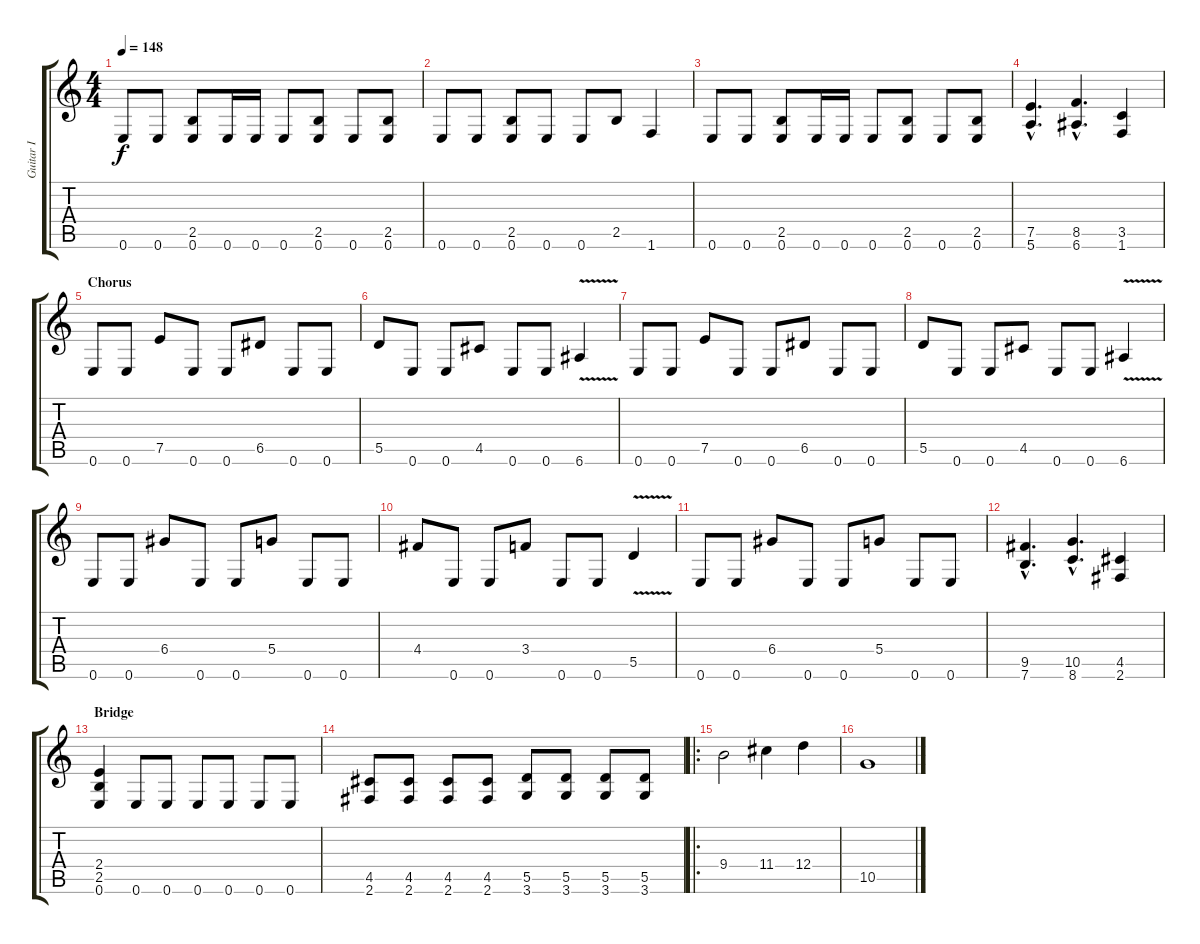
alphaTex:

\track ("Guitar I" "Guitar I") {instrument distortionguitar}
\staff {score tabs}
\tuning (E4 B3 G3 D3 A2 E2) {hide}
\ts (4 4)
\tempo 148
\clef g2
\ks c
0.6.8{dy f} 0.6.8 (2.5 0.6).8 0.6.16 0.6.16 0.6.8 (2.5 0.6).8 0.6.8 (2.5 0.6).8 |
0.6.8 0.6.8 (2.5 0.6).8 0.6.8 0.6.8 2.5.8 1.6.4 |
0.6.8 0.6.8 (2.5 0.6).8 0.6.16 0.6.16 0.6.8 (2.5 0.6).8 0.6.8 (2.5 0.6).8 |
(7.5{hac} 5.6{hac}).4{d} (8.5{hac} 6.6{hac}).4{d} (3.5 1.6).4 |
\section ("" "Chorus")
0.6.8 0.6.8 7.5.8 0.6.8 0.6.8 6.5.8 0.6.8 0.6.8 |
5.5.8 0.6.8 0.6.8 4.5.8 0.6.8 0.6.8 6.6{v}.4 |
0.6.8 0.6.8 7.5.8 0.6.8 0.6.8 6.5.8 0.6.8 0.6.8 |
5.5.8 0.6.8 0.6.8 4.5.8 0.6.8 0.6.8 6.6{v}.4 |
0.6.8 0.6.8 6.4.8 0.6.8 0.6.8 5.4.8 0.6.8 0.6.8 |
4.4.8 0.6.8 0.6.8 3.4.8 0.6.8 0.6.8 5.5{v}.4 |
0.6.8 0.6.8 6.4.8 0.6.8 0.6.8 5.4.8 0.6.8 0.6.8 |
(9.5{hac} 7.6{hac}).4{d} (10.5{hac} 8.6{hac}).4{d} (4.5 2.6).4 |
\section ("" "Bridge")
(2.4 2.5 0.6).4 0.6.8 0.6.8 0.6.8 0.6.8 0.6.8 0.6.8 |
(4.5 2.6).8 (4.5 2.6).8 (4.5 2.6).8 (4.5 2.6).8 (5.5 3.6).8 (5.5 3.6).8 (5.5 3.6).8 (5.5 3.6).8 |
\ro
9.4.2 11.4.4 12.4.4 |
10.5.1
